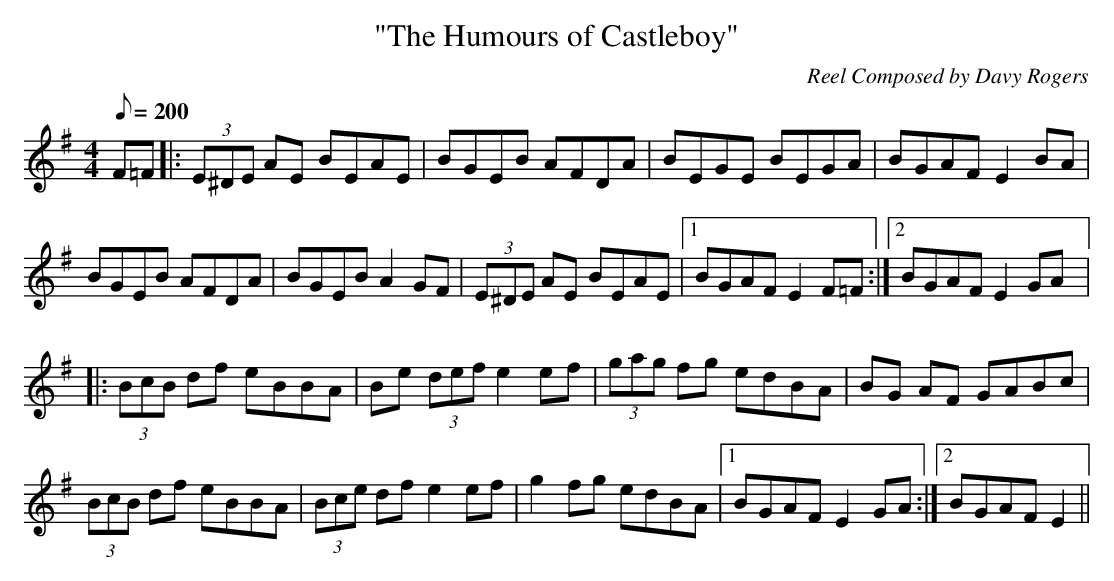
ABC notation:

X:1
T:"The Humours of Castleboy"
C:Reel Composed by Davy Rogers
L:1/8
Q:200
K:Em
M:4/4
F=F |: (3E^DE AE BEAE | BGEB AFDA | BEGE BEGA | BGAF E2BA |
BGEB AFDA | BGEB A2GF | (3E^DE AE BEAE |1 BGAF E2 F=F :|2 BGAF E2 GA |:
(3BcB df eBBA | Be (3def e2ef | (3gag fg edBA | BG AF GABc |
(3BcB df eBBA | (3Bce df e2ef | g2 fg edBA |1 BGAF E2 GA :|2 BGAF E2 ||
